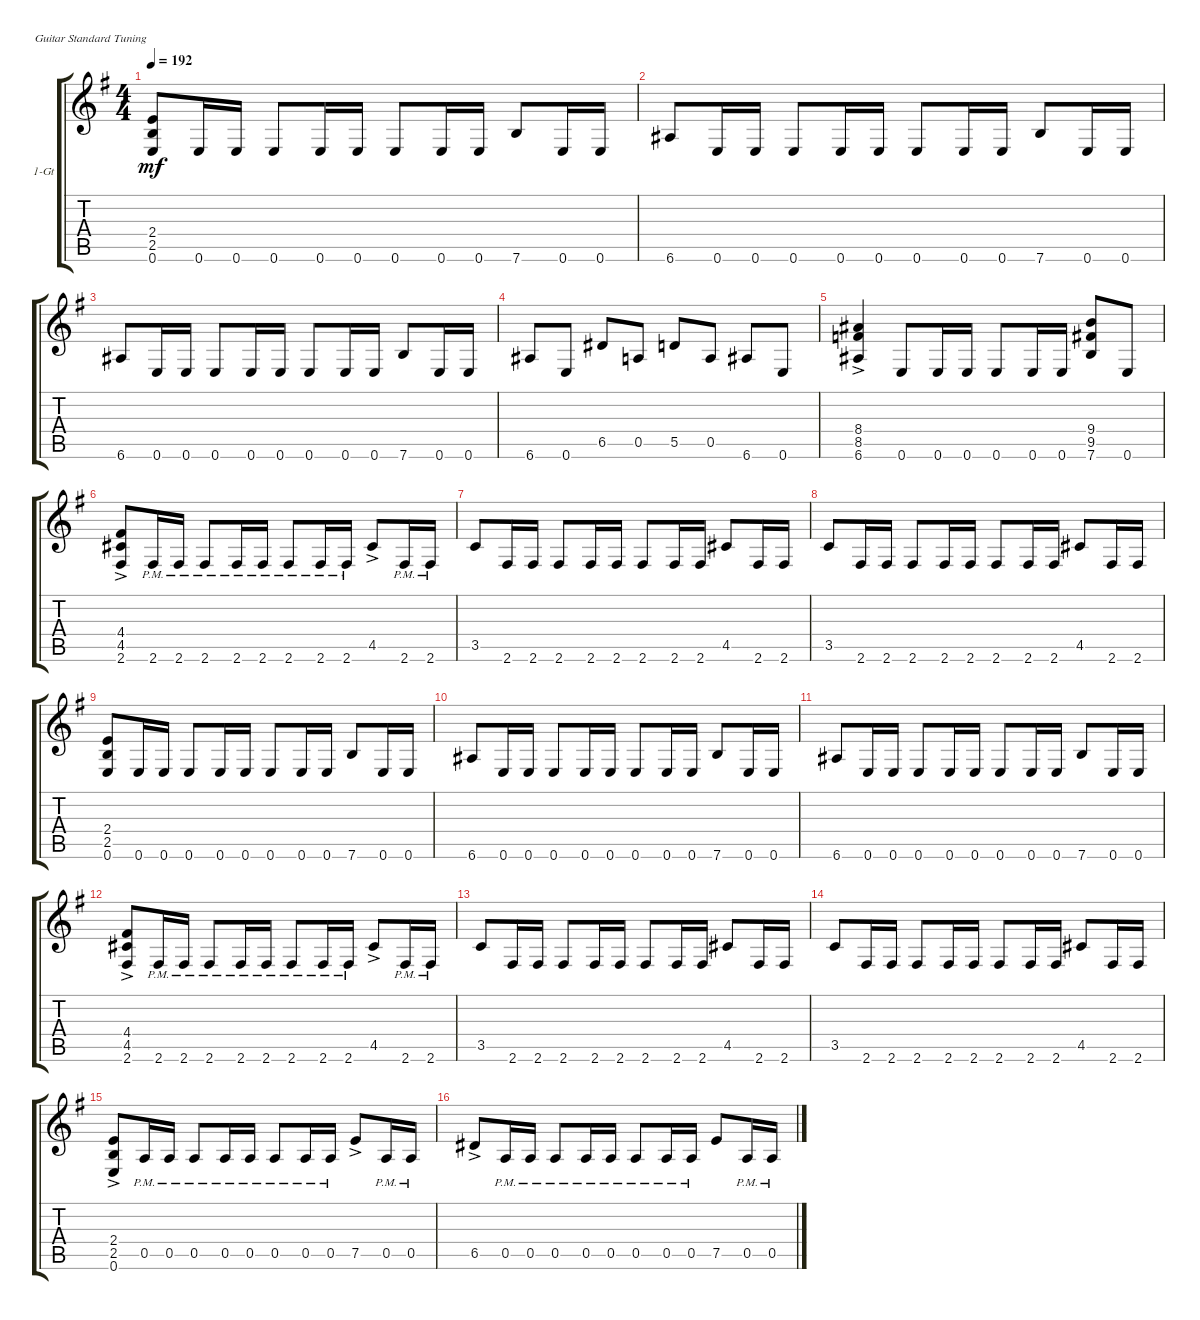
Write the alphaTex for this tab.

\bracketExtendMode groupsimilarinstruments
\firstSystemTrackNameOrientation horizontal
\otherSystemsTrackNameOrientation horizontal
\track ("1-Gt" "1-Gt") {instrument distortionguitar}
\staff {score tabs}
\tuning (E4 B3 G3 D3 A2 E2)
\ts (4 4)
\tempo 192
\clef g2
\scale
1.05549
\ks g
(2.4 2.5 0.6).8{dy mf} 0.6.16 0.6.16 0.6.8 0.6.16 0.6.16 0.6.8 0.6.16 0.6.16 7.6.8 0.6.16 0.6.16 |
\scale
0.944515 6.6.8 0.6.16 0.6.16 0.6.8 0.6.16 0.6.16 0.6.8 0.6.16 0.6.16 7.6.8 0.6.16 0.6.16 |
\scale
1.05549 6.6.8 0.6.16 0.6.16 0.6.8 0.6.16 0.6.16 0.6.8 0.6.16 0.6.16 7.6.8 0.6.16 0.6.16 |
\scale
0.944515 6.6.8 0.6.8 6.5.8 0.5.8 5.5.8 0.5.8 6.6.8 0.6.8 |
\scale
1.05549 (8.4{ac} 8.5{ac} 6.6{ac}).4 0.6.8 0.6.16 0.6.16 0.6.8 0.6.16 0.6.16 (9.4 9.5 7.6).8 0.6.8 |
\scale
0.944515 (4.4{ac} 4.5{ac} 2.6{ac}).8 2.6{pm}.16 2.6{pm}.16 2.6{pm}.8 2.6{pm}.16 2.6{pm}.16 2.6{pm}.8 2.6{pm}.16 2.6{pm}.16 4.5{ac}.8 2.6{pm}.16 2.6{pm}.16 |
\scale
1.05549 3.5.8 2.6.16 2.6.16 2.6.8 2.6.16 2.6.16 2.6.8 2.6.16 2.6.16 4.5.8 2.6.16 2.6.16 |
\scale
0.944515 3.5.8 2.6.16 2.6.16 2.6.8 2.6.16 2.6.16 2.6.8 2.6.16 2.6.16 4.5.8 2.6.16 2.6.16 |
\scale
1.05549 (2.4 2.5 0.6).8 0.6.16 0.6.16 0.6.8 0.6.16 0.6.16 0.6.8 0.6.16 0.6.16 7.6.8 0.6.16 0.6.16 |
\scale
0.944515 6.6.8 0.6.16 0.6.16 0.6.8 0.6.16 0.6.16 0.6.8 0.6.16 0.6.16 7.6.8 0.6.16 0.6.16 |
\scale
1.05549 6.6.8 0.6.16 0.6.16 0.6.8 0.6.16 0.6.16 0.6.8 0.6.16 0.6.16 7.6.8 0.6.16 0.6.16 |
\scale
0.944515 (4.4{ac} 4.5{ac} 2.6{ac}).8 2.6{pm}.16 2.6{pm}.16 2.6{pm}.8 2.6{pm}.16 2.6{pm}.16 2.6{pm}.8 2.6{pm}.16 2.6{pm}.16 4.5{ac}.8 2.6{pm}.16 2.6{pm}.16 |
\scale
1.05549 3.5.8 2.6.16 2.6.16 2.6.8 2.6.16 2.6.16 2.6.8 2.6.16 2.6.16 4.5.8 2.6.16 2.6.16 |
\scale
0.944515 3.5.8 2.6.16 2.6.16 2.6.8 2.6.16 2.6.16 2.6.8 2.6.16 2.6.16 4.5.8 2.6.16 2.6.16 |
\scale
1.05549 (2.4{ac} 2.5{ac} 0.6{ac}).8 0.5{pm}.16 0.5{pm}.16 0.5{pm}.8 0.5{pm}.16 0.5{pm}.16 0.5{pm}.8 0.5{pm}.16 0.5{pm}.16 7.5{ac}.8 0.5{pm}.16 0.5{pm}.16 |
\scale
0.944515 6.5{ac}.8 0.5{pm}.16 0.5{pm}.16 0.5{pm}.8 0.5{pm}.16 0.5{pm}.16 0.5{pm}.8 0.5{pm}.16 0.5{pm}.16 7.5.8 0.5{pm}.16 0.5{pm}.16
